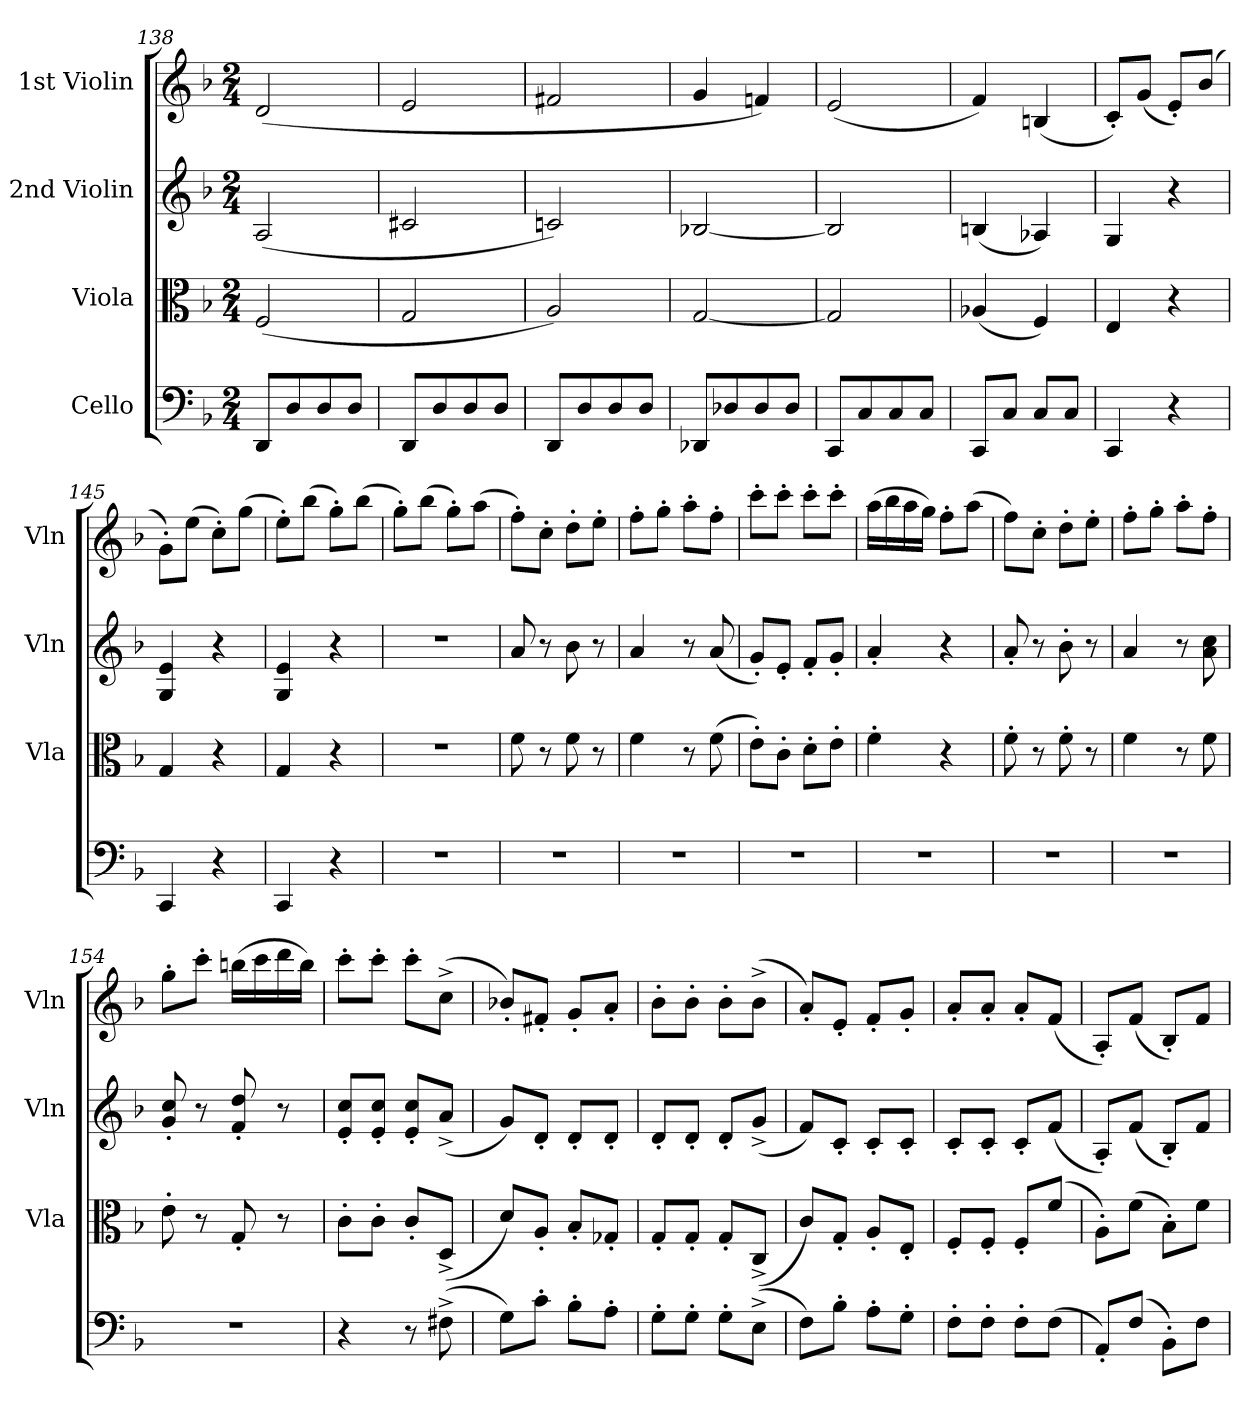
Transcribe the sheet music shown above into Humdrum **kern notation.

**kern	**kern	**kern	**kern
*part4	*part3	*part2	*part1
*staff4	*staff3	*staff2	*staff1
*I"Cello	*I"Viola	*I"2nd Violin	*I"1st Violin
*	*I'Vla	*I'Vln	*I'Vln
*clefF4	*clefC3	*clefG2	*clefG2
*k[b-]	*k[b-]	*k[b-]	*k[b-]
*F:	*F:	*F:	*F:
*M2/4	*M2/4	*M2/4	*M2/4
=138	=138	=138	=138
8DD/L	(2F/	(2A/	(2d/
8D/	.	.	.
8D/	.	.	.
8D/J	.	.	.
=139	=139	=139	=139
8DD/L	2G/	2c#X/	2e/
8D/	.	.	.
8D/	.	.	.
8D/J	.	.	.
=140	=140	=140	=140
8DD/L	2A/)	2cn/)	2f#X/
8D/	.	.	.
8D/	.	.	.
8D/J	.	.	.
=141	=141	=141	=141
8DD-X/L	[2G/	[2B-X/	4g/
8D-X/	.	.	.
8D-/	.	.	4fn/)
8D-/J	.	.	.
=142	=142	=142	=142
8CC/L	2G/]	2B-/]	(2e/
8C/	.	.	.
8C/	.	.	.
8C/J	.	.	.
=143	=143	=143	=143
8CC/L	(4A-X/	(4Bn/	4f/)
8C/J	.	.	.
8C/L	4F/)	4A-X/)	(4Bn/
8C/J	.	.	.
=144	=144	=144	=144
4CC/	4E/	4G/	8c'/L)
.	.	.	(8g/J
4r	4r	4r	8e'/L)
.	.	.	(8b-/J
=145	=145	=145	=145
4CC/	4G/	4G/ 4e/	8g'\L)
.	.	.	(8ee\J
4r	4r	4r	8cc'\L)
.	.	.	(8gg\J
=146	=146	=146	=146
4CC/	4G/	4G/ 4e/	8ee'\L)
.	.	.	(8bb-\J
4r	4r	4r	8gg'\L)
.	.	.	(8bb-\J
=147	=147	=147	=147
2r	2r	2r	8gg'\L)
.	.	.	(8bb-\J
.	.	.	8gg'\L)
.	.	.	(8aa\J
=148	=148	=148	=148
2r	8f\	8a/	8ff'\L)
.	8r	8r	8cc'\J
.	8f\	8b-\	8dd'\L
.	8r	8r	8ee'\J
=149	=149	=149	=149
2r	4f\	4a/	8ff'\L
.	.	.	8gg'\J
.	8r	8r	8aa'\L
.	(8f\	(8a/	8ff'\J
=150	=150	=150	=150
2r	8e'\L)	8g'/L)	8ccc'\L
.	8c'\J	8e'/J	8ccc'\J
.	8d'\L	8f'/L	8ccc'\L
.	8e'\J	8g'/J	8ccc'\J
=151	=151	=151	=151
2r	4f'\	4a'/	(16aa\LL
.	.	.	16bb-\
.	.	.	16aa\
.	.	.	16gg\JJ)
.	4r	4r	8ff'\L
.	.	.	(8aa\J
=152	=152	=152	=152
2r	8f'\	8a'/	8ff\L)
.	8r	8r	8cc'\J
.	8f'\	8b-'\	8dd'\L
.	8r	8r	8ee'\J
=153	=153	=153	=153
2r	4f\	4a/	8ff'\L
.	.	.	8gg'\J
.	8r	8r	8aa'\L
.	8f\	8a\ 8cc\	8ff'\J
=154	=154	=154	=154
2r	8e'\	8g'/ 8cc'/	8gg'\L
.	8r	8r	8ccc'\J
.	8G'/	8f'/ 8dd'/	(16bbn\LL
.	.	.	16ccc\
.	8r	8r	16ddd\
.	.	.	16bb\JJ)
=155	=155	=155	=155
4r	8c'\L	8e'/ 8cc'/L	8ccc'\L
.	8c'\J	8e'/ 8cc'/J	8ccc'\J
8r	8c'/L	8e'/ 8cc'/L	8ccc'\L
(8F#X^\	(8D^/J	(8a^/J	(8cc^\J
=156	=156	=156	=156
8G\L)	8d/L)	8g/L)	8b-X'/L)
8c'\J	8A'/J	8d'/J	8f#X'/J
8B-'\L	8B-'/L	8d'/L	8g'/L
8A'\J	8G-X'/J	8d'/J	8a'/J
=157	=157	=157	=157
8G'\L	8G'/L	8d'/L	8b-'\L
8G'\J	8G'/J	8d'/J	8b-'\J
8G'\L	8G'/L	8d'/L	8b-'\L
(8E^\J	(8C^/J	(8g^/J	(8b-^\J
=158	=158	=158	=158
8F\L)	8c/L)	8f/L)	8a'/L)
8B-'\J	8G'/J	8c'/J	8e'/J
8A'\L	8A'/L	8c'/L	8f'/L
8G'\J	8E'/J	8c'/J	8g'/J
=159	=159	=159	=159
8F'\L	8F'/L	8c'/L	8a'/L
8F'\J	8F'/J	8c'/J	8a'/J
8F'\L	8F'/L	8c'/L	8a'/L
(8F\J	(8f/J	(8f/J	(8f/J
=160	=160	=160	=160
8AA'/L)	8A'\L)	8A'/L)	8A'/L)
(8F/J	(8f\J	(8f/J	(8f/J
8BB-'\L)	8B-'\L)	8B-'/L)	8B-'/L)
8F\J	8f\J	8f/J	8f/J
=	=	=	=
*-	*-	*-	*-
